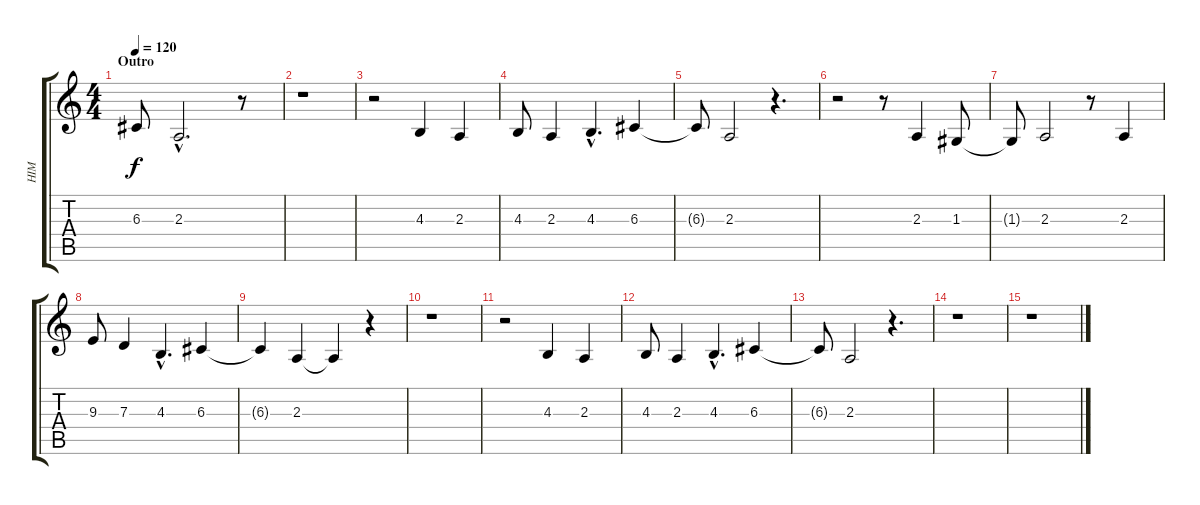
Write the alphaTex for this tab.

\track ("HIM" "HIM") {instrument lead3calliope}
\staff {score tabs}
\tuning (E4 B3 G3 D3 A2 E2) {hide}
\ts (4 4)
\section ("" "Outro")
\tempo 120
\clef g2
\ks c
6.3{t}.8{dy f} 2.3{hac}.2{d} r.8 |
r.1 |
r.2 4.3.4 2.3.4 |
4.3.8 2.3.4 4.3{hac}.4{d} 6.3.4 |
6.3{t}.8 2.3.2 r.4{d} |
r.2 r.8 2.3.4 1.3.8 |
1.3{t}.8 2.3.2 r.8 2.3.4 |
9.3.8 7.3.4 4.3{hac}.4{d} 6.3.4 |
6.3{t}.4 2.3.4 2.3{t}.4 r.4 |
r.1 |
r.2 4.3.4 2.3.4 |
4.3.8 2.3.4 4.3{hac}.4{d} 6.3.4 |
6.3{t}.8 2.3.2 r.4{d} |
r.1 |
r.1
